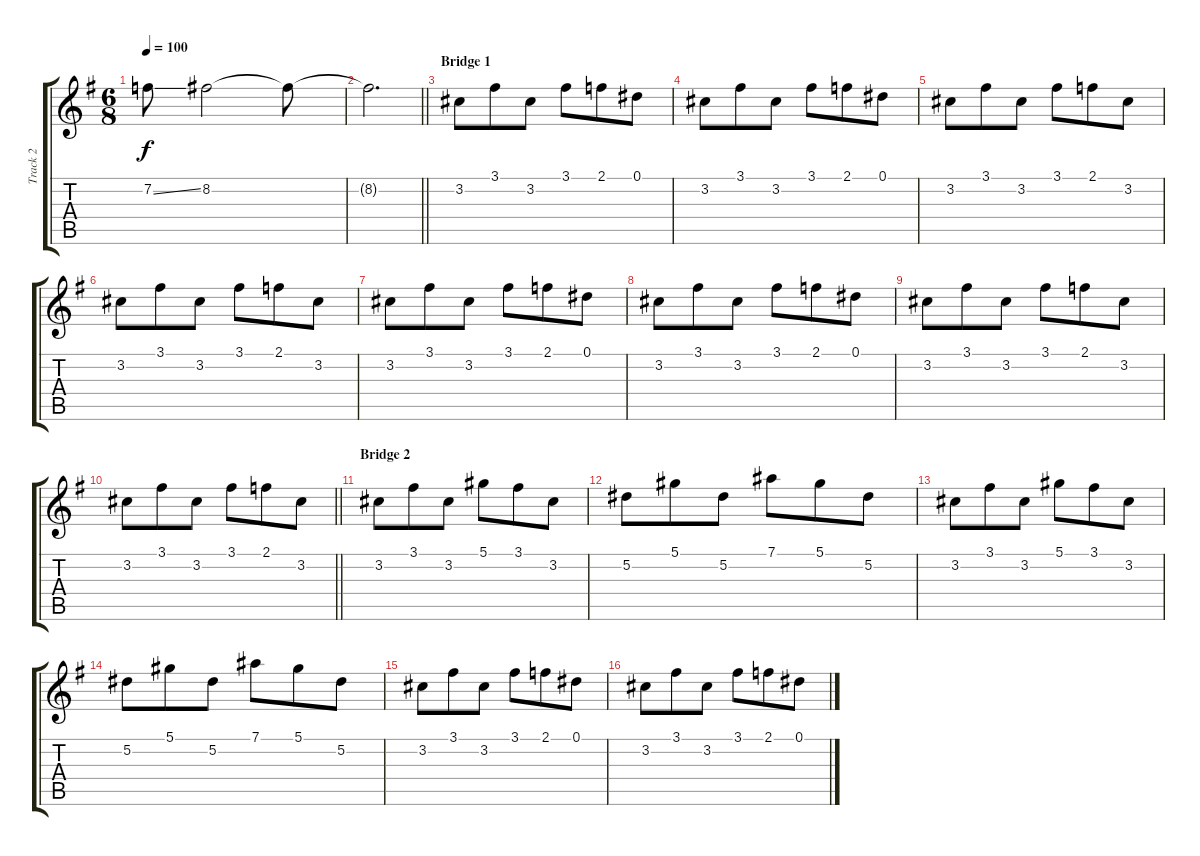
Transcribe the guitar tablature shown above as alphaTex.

\track ("Track 2" "Track 2") {instrument acousticguitarsteel}
\staff {score tabs}
\tuning (Eb4 Bb3 Gb3 Db3 Ab2 Eb2) {hide}
\ts (6 8)
\tempo 100
\clef g2
\ks g
7.2{ss}.8{dy f} 8.2.2 8.2{t}.8 |
\barLineRight lightlight
8.2{t}.2{d} |
\section ("" "Bridge 1")
3.2.8{instrument acousticguitarsteel} 3.1.8 3.2.8 3.1.8 2.1.8 0.1.8 |
3.2.8 3.1.8 3.2.8 3.1.8 2.1.8 0.1.8 |
3.2.8 3.1.8 3.2.8 3.1.8 2.1.8 3.2.8 |
3.2.8 3.1.8 3.2.8 3.1.8 2.1.8 3.2.8 |
3.2.8 3.1.8 3.2.8 3.1.8 2.1.8 0.1.8 |
3.2.8 3.1.8 3.2.8 3.1.8 2.1.8 0.1.8 |
3.2.8 3.1.8 3.2.8 3.1.8 2.1.8 3.2.8 |
\barLineRight lightlight
3.2.8 3.1.8 3.2.8 3.1.8 2.1.8 3.2.8 |
\section ("" "Bridge 2")
3.2.8 3.1.8 3.2.8 5.1.8 3.1.8 3.2.8 |
5.2.8 5.1.8 5.2.8 7.1.8 5.1.8 5.2.8 |
3.2.8 3.1.8 3.2.8 5.1.8 3.1.8 3.2.8 |
5.2.8 5.1.8 5.2.8 7.1.8 5.1.8 5.2.8 |
3.2.8 3.1.8 3.2.8 3.1.8 2.1.8 0.1.8 |
3.2.8 3.1.8 3.2.8 3.1.8 2.1.8 0.1.8
